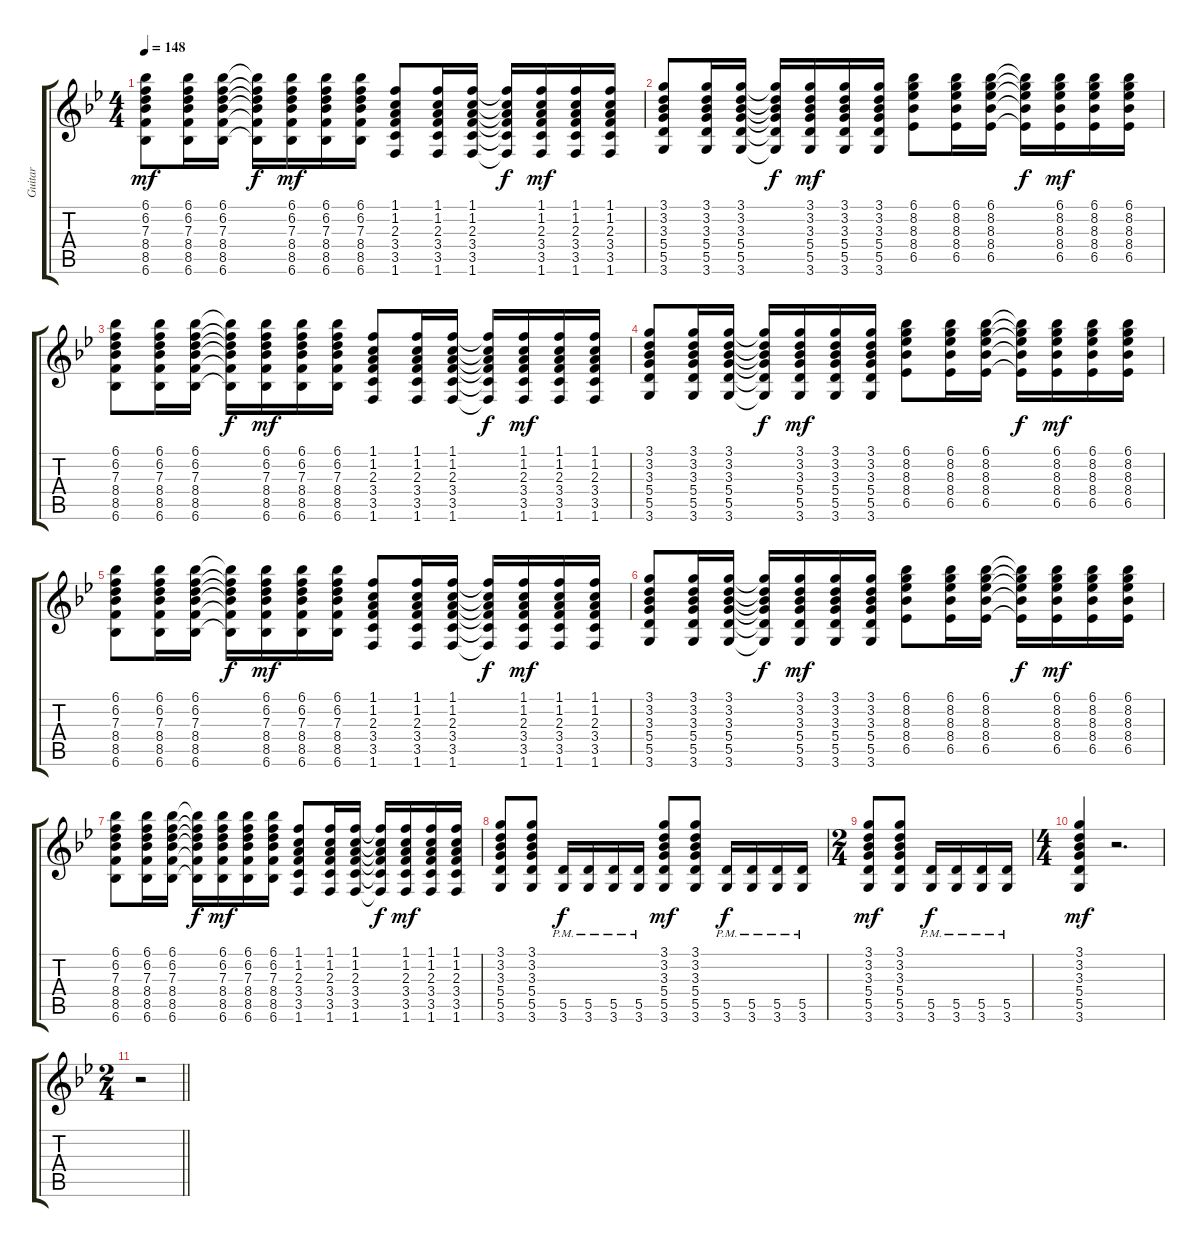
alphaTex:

\track ("Guitar" "Guitar") {instrument distortionguitar}
\staff {score tabs}
\tuning (E4 B3 G3 D3 A2 E2) {hide}
\ts (4 4)
\tempo 148
\clef g2
\ks gminor
(6.1 6.2 7.3 8.4 8.5 6.6).8{dy mf} (6.1 6.2 7.3 8.4 8.5 6.6).16 (6.1 6.2 7.3 8.4 8.5 6.6).16 (6.1{t} 6.2{t} 7.3{t} 8.4{t} 8.5{t} 6.6{t}).16{dy f} (6.1 6.2 7.3 8.4 8.5 6.6).16{dy mf} (6.1 6.2 7.3 8.4 8.5 6.6).16 (6.1 6.2 7.3 8.4 8.5 6.6).16 (1.1 1.2 2.3 3.4 3.5 1.6).8 (1.1 1.2 2.3 3.4 3.5 1.6).16 (1.1 1.2 2.3 3.4 3.5 1.6).16 (1.1{t} 1.2{t} 2.3{t} 3.4{t} 3.5{t} 1.6{t}).16{dy f} (1.1 1.2 2.3 3.4 3.5 1.6).16{dy mf} (1.1 1.2 2.3 3.4 3.5 1.6).16 (1.1 1.2 2.3 3.4 3.5 1.6).16 |
(3.1 3.2 3.3 5.4 5.5 3.6).8 (3.1 3.2 3.3 5.4 5.5 3.6).16 (3.1 3.2 3.3 5.4 5.5 3.6).16 (3.1{t} 3.2{t} 3.3{t} 5.4{t} 5.5{t} 3.6{t}).16{dy f} (3.1 3.2 3.3 5.4 5.5 3.6).16{dy mf} (3.1 3.2 3.3 5.4 5.5 3.6).16 (3.1 3.2 3.3 5.4 5.5 3.6).16 (6.1 8.2 8.3 8.4 6.5).8 (6.1 8.2 8.3 8.4 6.5).16 (6.1 8.2 8.3 8.4 6.5).16 (6.1{t} 8.2{t} 8.3{t} 8.4{t} 6.5{t}).16{dy f} (6.1 8.2 8.3 8.4 6.5).16{dy mf} (6.1 8.2 8.3 8.4 6.5).16 (6.1 8.2 8.3 8.4 6.5).16 |
(6.1 6.2 7.3 8.4 8.5 6.6).8 (6.1 6.2 7.3 8.4 8.5 6.6).16 (6.1 6.2 7.3 8.4 8.5 6.6).16 (6.1{t} 6.2{t} 7.3{t} 8.4{t} 8.5{t} 6.6{t}).16{dy f} (6.1 6.2 7.3 8.4 8.5 6.6).16{dy mf} (6.1 6.2 7.3 8.4 8.5 6.6).16 (6.1 6.2 7.3 8.4 8.5 6.6).16 (1.1 1.2 2.3 3.4 3.5 1.6).8 (1.1 1.2 2.3 3.4 3.5 1.6).16 (1.1 1.2 2.3 3.4 3.5 1.6).16 (1.1{t} 1.2{t} 2.3{t} 3.4{t} 3.5{t} 1.6{t}).16{dy f} (1.1 1.2 2.3 3.4 3.5 1.6).16{dy mf} (1.1 1.2 2.3 3.4 3.5 1.6).16 (1.1 1.2 2.3 3.4 3.5 1.6).16 |
(3.1 3.2 3.3 5.4 5.5 3.6).8 (3.1 3.2 3.3 5.4 5.5 3.6).16 (3.1 3.2 3.3 5.4 5.5 3.6).16 (3.1{t} 3.2{t} 3.3{t} 5.4{t} 5.5{t} 3.6{t}).16{dy f} (3.1 3.2 3.3 5.4 5.5 3.6).16{dy mf} (3.1 3.2 3.3 5.4 5.5 3.6).16 (3.1 3.2 3.3 5.4 5.5 3.6).16 (6.1 8.2 8.3 8.4 6.5).8 (6.1 8.2 8.3 8.4 6.5).16 (6.1 8.2 8.3 8.4 6.5).16 (6.1{t} 8.2{t} 8.3{t} 8.4{t} 6.5{t}).16{dy f} (6.1 8.2 8.3 8.4 6.5).16{dy mf} (6.1 8.2 8.3 8.4 6.5).16 (6.1 8.2 8.3 8.4 6.5).16 |
(6.1 6.2 7.3 8.4 8.5 6.6).8 (6.1 6.2 7.3 8.4 8.5 6.6).16 (6.1 6.2 7.3 8.4 8.5 6.6).16 (6.1{t} 6.2{t} 7.3{t} 8.4{t} 8.5{t} 6.6{t}).16{dy f} (6.1 6.2 7.3 8.4 8.5 6.6).16{dy mf} (6.1 6.2 7.3 8.4 8.5 6.6).16 (6.1 6.2 7.3 8.4 8.5 6.6).16 (1.1 1.2 2.3 3.4 3.5 1.6).8 (1.1 1.2 2.3 3.4 3.5 1.6).16 (1.1 1.2 2.3 3.4 3.5 1.6).16 (1.1{t} 1.2{t} 2.3{t} 3.4{t} 3.5{t} 1.6{t}).16{dy f} (1.1 1.2 2.3 3.4 3.5 1.6).16{dy mf} (1.1 1.2 2.3 3.4 3.5 1.6).16 (1.1 1.2 2.3 3.4 3.5 1.6).16 |
(3.1 3.2 3.3 5.4 5.5 3.6).8 (3.1 3.2 3.3 5.4 5.5 3.6).16 (3.1 3.2 3.3 5.4 5.5 3.6).16 (3.1{t} 3.2{t} 3.3{t} 5.4{t} 5.5{t} 3.6{t}).16{dy f} (3.1 3.2 3.3 5.4 5.5 3.6).16{dy mf} (3.1 3.2 3.3 5.4 5.5 3.6).16 (3.1 3.2 3.3 5.4 5.5 3.6).16 (6.1 8.2 8.3 8.4 6.5).8 (6.1 8.2 8.3 8.4 6.5).16 (6.1 8.2 8.3 8.4 6.5).16 (6.1{t} 8.2{t} 8.3{t} 8.4{t} 6.5{t}).16{dy f} (6.1 8.2 8.3 8.4 6.5).16{dy mf} (6.1 8.2 8.3 8.4 6.5).16 (6.1 8.2 8.3 8.4 6.5).16 |
(6.1 6.2 7.3 8.4 8.5 6.6).8 (6.1 6.2 7.3 8.4 8.5 6.6).16 (6.1 6.2 7.3 8.4 8.5 6.6).16 (6.1{t} 6.2{t} 7.3{t} 8.4{t} 8.5{t} 6.6{t}).16{dy f} (6.1 6.2 7.3 8.4 8.5 6.6).16{dy mf} (6.1 6.2 7.3 8.4 8.5 6.6).16 (6.1 6.2 7.3 8.4 8.5 6.6).16 (1.1 1.2 2.3 3.4 3.5 1.6).8 (1.1 1.2 2.3 3.4 3.5 1.6).16 (1.1 1.2 2.3 3.4 3.5 1.6).16 (1.1{t} 1.2{t} 2.3{t} 3.4{t} 3.5{t} 1.6{t}).16{dy f} (1.1 1.2 2.3 3.4 3.5 1.6).16{dy mf} (1.1 1.2 2.3 3.4 3.5 1.6).16 (1.1 1.2 2.3 3.4 3.5 1.6).16 |
(3.1 3.2 3.3 5.4 5.5 3.6).8 (3.1 3.2 3.3 5.4 5.5 3.6).8 (5.5{pm} 3.6{pm}).16{dy f} (5.5{pm} 3.6{pm}).16 (5.5{pm} 3.6{pm}).16 (5.5{pm} 3.6{pm}).16 (3.1 3.2 3.3 5.4 5.5 3.6).8{dy mf} (3.1 3.2 3.3 5.4 5.5 3.6).8 (5.5{pm} 3.6{pm}).16{dy f} (5.5{pm} 3.6{pm}).16 (5.5{pm} 3.6{pm}).16 (5.5{pm} 3.6{pm}).16 |
\ts (2 4)
(3.1 3.2 3.3 5.4 5.5 3.6).8{dy mf} (3.1 3.2 3.3 5.4 5.5 3.6).8 (5.5{pm} 3.6{pm}).16{dy f} (5.5{pm} 3.6{pm}).16 (5.5{pm} 3.6{pm}).16 (5.5{pm} 3.6{pm}).16 |
\ts (4 4)
(3.1 3.2 3.3 5.4 5.5 3.6).4{dy mf} r.2{d} |
\ts (2 4)
\barLineRight lightlight
r.2
